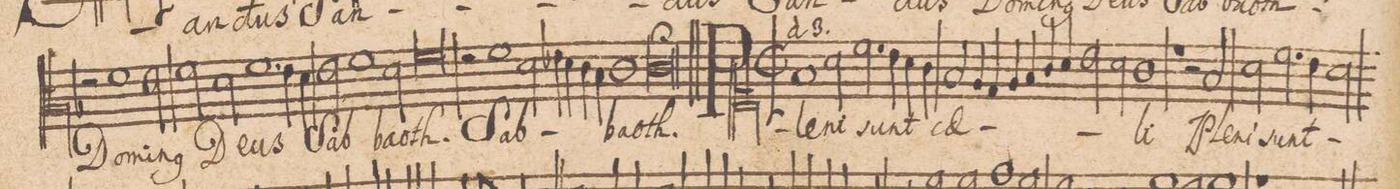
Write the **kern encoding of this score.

**kern	**text
*I"ALTVS.	*
*clefC3	*
*k[b-]	*
*met(C|)	*
*M2/1	*
2r	.
1f	Do-
=17-	=17-
2e\	-mi-
2f\	-n(us)
2d\	De-
=18-	=18-
1.f	-us
4e\	.
4d\	.
=19-	=19-
2e\	Sab-
1f	.
2d\	-ba-
=20-	=20-
0f	-oth.
=21-	=21-
2r	.
1f	Sab-
2d\	.
=22-	=22-
4e-X\	.
4d\	.
4c\	.
4B-\	.
1c	-ba-
=23-	=23-
0cl;	-oth.
*clefC1	*
=24||	=24||
*>B	*
*M2/1	*
*met(C|)	*
1f	Ple-
2a\	-ni
2.cc\	sunt
=25-	=25-
4b-\	.
4a\	.
4g\	.
2f/	cae-
4e/	.
4d/	.
=26-	=26-
4e/	.
4f/	.
4g/	.
4a/	.
2b-\	.
2a\	.
=27-	=27-
1g	-li
1r	.
=28-	=28-
2r	.
2f/	Ple-
2a\	-ni
2.cc\	sunt
=29-	=29-
4b-\	.
2a\	.
*-	*-
